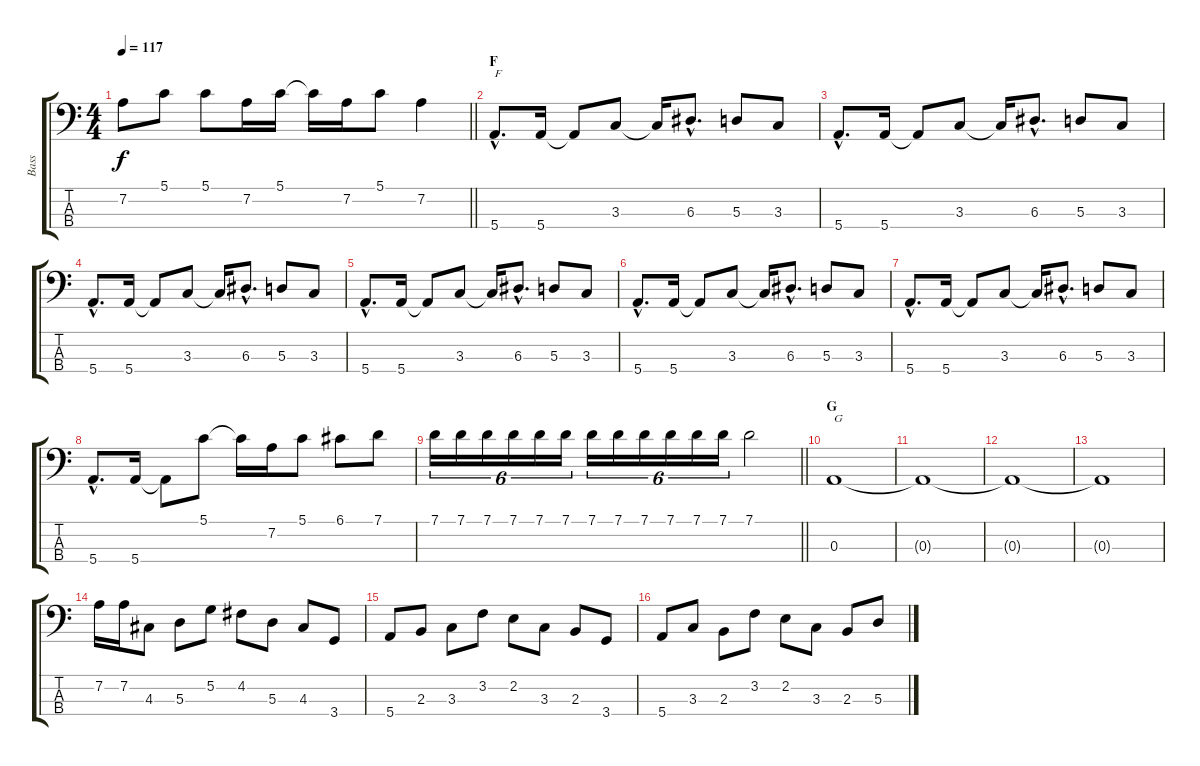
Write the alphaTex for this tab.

\track ("Bass" "Bass") {instrument electricbasspick}
\staff {score tabs}
\tuning (G2 D2 A1 E1) {hide}
\ts (4 4)
\tempo 117
\clef f4
\barLineRight lightlight
\ks c
7.2.8{dy f} 5.1.8 5.1.8 7.2.16 5.1.16 5.1{t}.16 7.2.16 5.1.8 7.2.4 |
\section ("" "F")
5.4{hac}.8{d txt "F"} 5.4.16 5.4{t}.8 3.3.8 3.3{t}.16 6.3{hac}.8{d} 5.3.8 3.3.8 |
5.4{hac}.8{d} 5.4.16 5.4{t}.8 3.3.8 3.3{t}.16 6.3{hac}.8{d} 5.3.8 3.3.8 |
5.4{hac}.8{d} 5.4.16 5.4{t}.8 3.3.8 3.3{t}.16 6.3{hac}.8{d} 5.3.8 3.3.8 |
5.4{hac}.8{d} 5.4.16 5.4{t}.8 3.3.8 3.3{t}.16 6.3{hac}.8{d} 5.3.8 3.3.8 |
5.4{hac}.8{d} 5.4.16 5.4{t}.8 3.3.8 3.3{t}.16 6.3{hac}.8{d} 5.3.8 3.3.8 |
5.4{hac}.8{d} 5.4.16 5.4{t}.8 3.3.8 3.3{t}.16 6.3{hac}.8{d} 5.3.8 3.3.8 |
5.4{hac}.8{d} 5.4.16 5.4{t}.8 5.1.8 5.1{t}.16 7.2.16 5.1.8 6.1.8 7.1.8 |
\barLineRight lightlight
7.1.16{tu (6 4)} 7.1.16{tu (6 4)} 7.1.16{tu (6 4)} 7.1.16{tu (6 4)} 7.1.16{tu (6 4)} 7.1.16{tu (6 4)} 7.1.16{tu (6 4)} 7.1.16{tu (6 4)} 7.1.16{tu (6 4)} 7.1.16{tu (6 4)} 7.1.16{tu (6 4)} 7.1.16{tu (6 4)} 7.1.2 |
\section ("" "G")
0.3.1{txt "G"} |
0.3{t}.1 |
0.3{t}.1 |
0.3{t}.1 |
7.2.16 7.2.16 4.3.8 5.3.8 5.2.8 4.2.8 5.3.8 4.3.8 3.4.8 |
5.4.8 2.3.8 3.3.8 3.2.8 2.2.8 3.3.8 2.3.8 3.4.8 |
5.4.8 3.3.8 2.3.8 3.2.8 2.2.8 3.3.8 2.3.8 5.3.8
